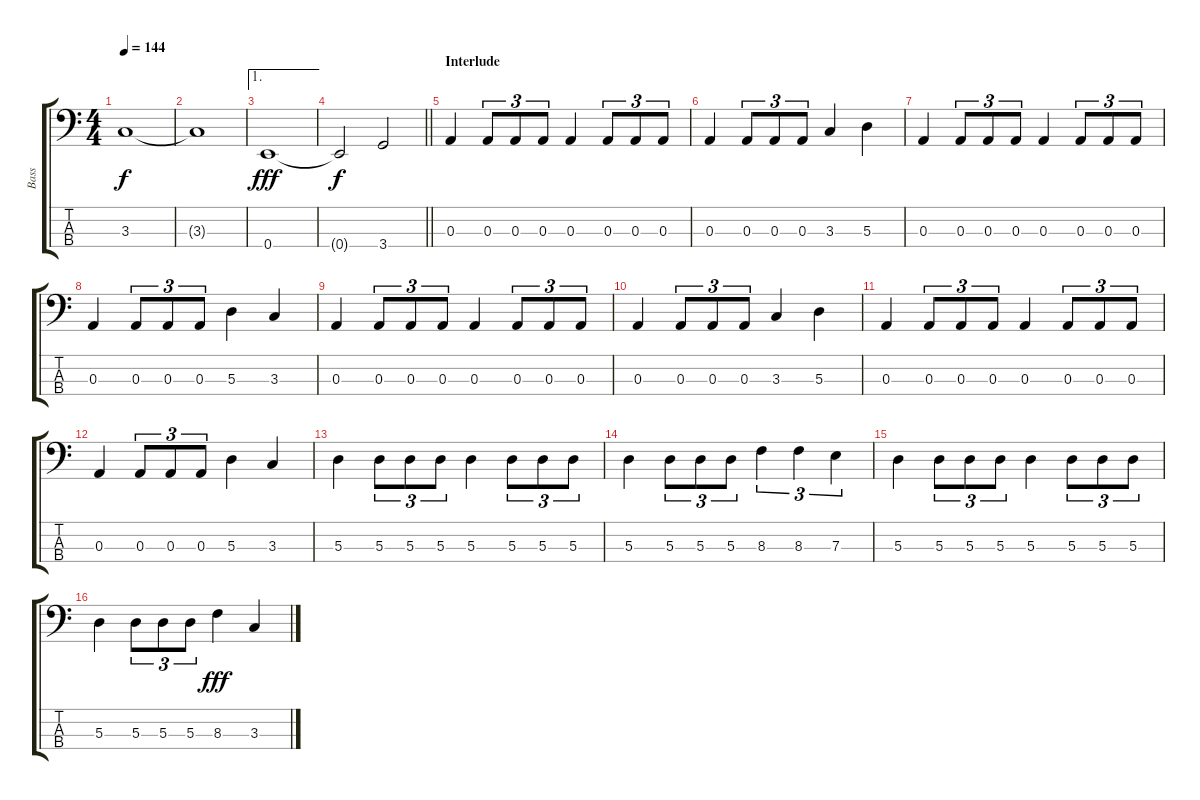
\track ("Bass" "Bass") {instrument electricbassfinger}
\staff {score tabs}
\tuning (G2 D2 A1 E1) {hide}
\ts (4 4)
\tempo 144
\clef f4
\ks c
3.3.1{dy f} |
3.3{t}.1 |
\ae 1
0.4.1{dy fff} |
\barLineRight lightlight
0.4{t}.2{dy f} 3.4.2 |
\section ("" "Interlude")
0.3.4 0.3.8{tu (3 2)} 0.3.8{tu (3 2)} 0.3.8{tu (3 2)} 0.3.4 0.3.8{tu (3 2)} 0.3.8{tu (3 2)} 0.3.8{tu (3 2)} |
0.3.4 0.3.8{tu (3 2)} 0.3.8{tu (3 2)} 0.3.8{tu (3 2)} 3.3.4 5.3.4 |
0.3.4 0.3.8{tu (3 2)} 0.3.8{tu (3 2)} 0.3.8{tu (3 2)} 0.3.4 0.3.8{tu (3 2)} 0.3.8{tu (3 2)} 0.3.8{tu (3 2)} |
0.3.4 0.3.8{tu (3 2)} 0.3.8{tu (3 2)} 0.3.8{tu (3 2)} 5.3.4 3.3.4 |
0.3.4 0.3.8{tu (3 2)} 0.3.8{tu (3 2)} 0.3.8{tu (3 2)} 0.3.4 0.3.8{tu (3 2)} 0.3.8{tu (3 2)} 0.3.8{tu (3 2)} |
0.3.4 0.3.8{tu (3 2)} 0.3.8{tu (3 2)} 0.3.8{tu (3 2)} 3.3.4 5.3.4 |
0.3.4 0.3.8{tu (3 2)} 0.3.8{tu (3 2)} 0.3.8{tu (3 2)} 0.3.4 0.3.8{tu (3 2)} 0.3.8{tu (3 2)} 0.3.8{tu (3 2)} |
0.3.4 0.3.8{tu (3 2)} 0.3.8{tu (3 2)} 0.3.8{tu (3 2)} 5.3.4 3.3.4 |
5.3.4 5.3.8{tu (3 2)} 5.3.8{tu (3 2)} 5.3.8{tu (3 2)} 5.3.4 5.3.8{tu (3 2)} 5.3.8{tu (3 2)} 5.3.8{tu (3 2)} |
5.3.4 5.3.8{tu (3 2)} 5.3.8{tu (3 2)} 5.3.8{tu (3 2)} 8.3.4{tu (3 2)} 8.3.4{tu (3 2)} 7.3.4{tu (3 2)} |
5.3.4 5.3.8{tu (3 2)} 5.3.8{tu (3 2)} 5.3.8{tu (3 2)} 5.3.4 5.3.8{tu (3 2)} 5.3.8{tu (3 2)} 5.3.8{tu (3 2)} |
5.3.4 5.3.8{tu (3 2)} 5.3.8{tu (3 2)} 5.3.8{tu (3 2)} 8.3.4{dy fff} 3.3.4
